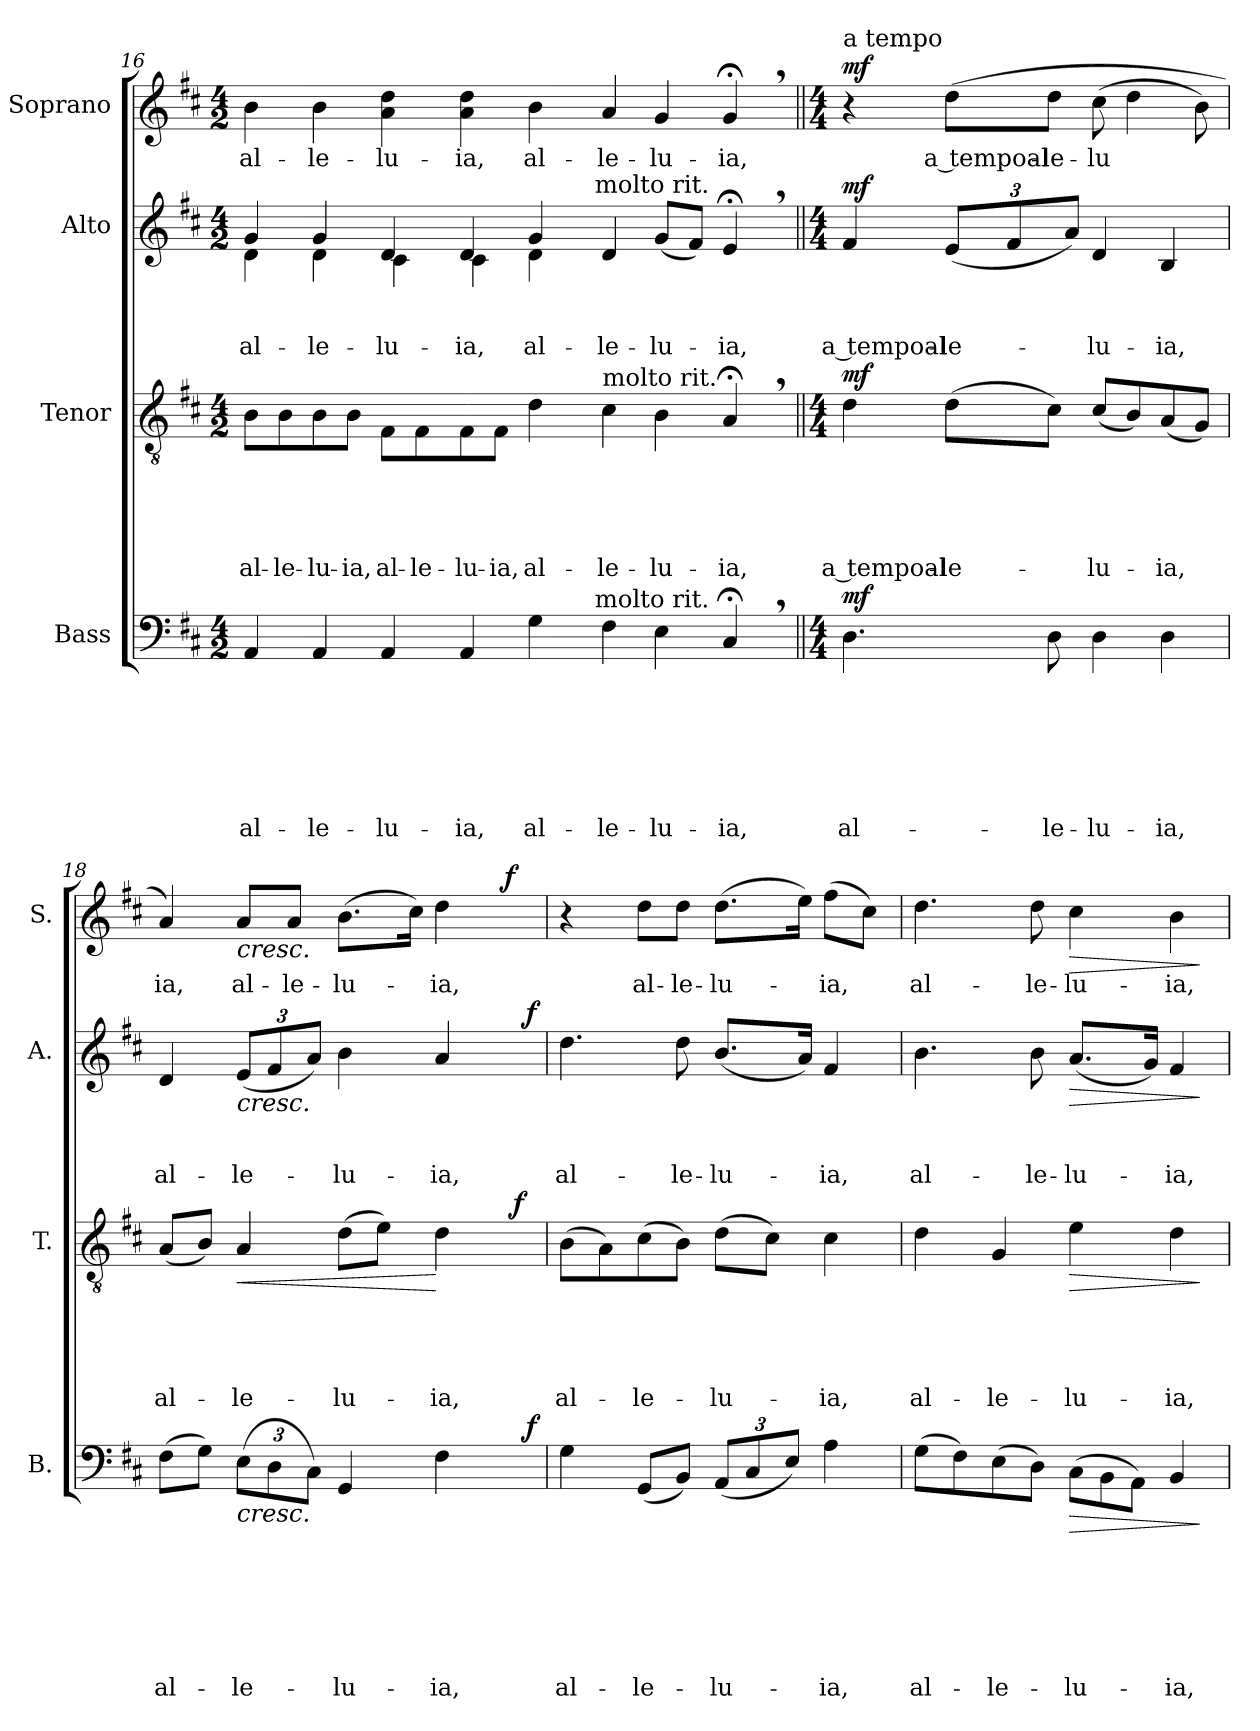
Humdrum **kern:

**kern	**text	**text	**text	**text	**text	**text	**text	**dynam	**kern	**text	**text	**text	**text	**text	**dynam	**kern	**text	**text	**text	**dynam	**kern	**text	**dynam
*part4	*part4	*part4	*part4	*part4	*part4	*part4	*part4	*part4	*part3	*part3	*part3	*part3	*part3	*part3	*part3	*part2	*part2	*part2	*part2	*part2	*part1	*part1	*part1
*staff4	*staff4	*staff4	*staff4	*staff4	*staff4	*staff4	*staff4	*staff4	*staff3	*staff3	*staff3	*staff3	*staff3	*staff3	*staff3	*staff2	*staff2	*staff2	*staff2	*staff2	*staff1	*staff1	*staff1
*I"Bass	*	*	*	*	*	*	*	*	*I"Tenor	*	*	*	*	*	*	*I"Alto	*	*	*	*	*I"Soprano	*	*
*I'B.	*	*	*	*	*	*	*	*	*I'T.	*	*	*	*	*	*	*I'A.	*	*	*	*	*I'S.	*	*
*clefF4	*	*	*	*	*	*	*	*	*clefGv2	*	*	*	*	*	*	*clefG2	*	*	*	*	*clefG2	*	*
*k[f#c#]	*	*	*	*	*	*	*	*	*k[f#c#]	*	*	*	*	*	*	*k[f#c#]	*	*	*	*	*k[f#c#]	*	*
*D:	*	*	*	*	*	*	*	*	*D:	*	*	*	*	*	*	*D:	*	*	*	*	*D:	*	*
*M4/2	*	*	*	*	*	*	*	*	*M4/2	*	*	*	*	*	*	*M4/2	*	*	*	*	*M4/2	*	*
=16	=16	=16	=16	=16	=16	=16	=16	=16	=16	=16	=16	=16	=16	=16	=16	=16	=16	=16	=16	=16	=16	=16	=16
!	!	!	!	!	!	!	!LO:LY:b	!	!	!	!	!	!	!LO:LY:b	!	!	!	!	!LO:LY:b	!	!	!LO:LY:b	!
*^	*	*	*	*	*	*	*	*	*	*	*	*	*	*	*	*^	*	*	*	*	*	*	*
*	*	*	*	*	*	*	*	*	*	*	*	*	*	*	*	*	*	*^	*	*	*	*	*	*	*
4AA/	3%2ryy	.	.	.	.	.	.	al-	.	8B\L	.	.	.	.	al-	.	4g/	4d\	3%2ryy	.	.	al-	.	4b\	al-	.
!	!	!	!	!	!	!	!	!	!	!	!	!	!	!	!LO:LY:b	!	!	!	!	!	!	!	!	!	!	!
.	.	.	.	.	.	.	.	.	.	8B\	.	.	.	.	-le-	.	.	.	.	.	.	.	.	.	.	.
!	!	!	!	!	!	!	!	!LO:LY:b	!	!	!	!	!	!	!LO:LY:b	!	!	!	!	!	!	!LO:LY:b	!	!	!LO:LY:b	!
4AA/	.	.	.	.	.	.	.	-le-	.	8B\	.	.	.	.	-lu-	.	4g/	4d\	.	.	.	-le-	.	4b\	-le-	.
!	!	!	!	!	!	!	!	!	!	!	!	!	!	!	!LO:LY:b:rj	!	!	!	!	!	!	!	!	!	!	!
.	.	.	.	.	.	.	.	.	.	8B\J	.	.	.	.	-ia,	.	.	.	.	.	.	.	.	.	.	.
!	!	!	!	!	!	!	!	!LO:LY:b	!	!	!	!	!	!	!LO:LY:b	!	!	!	!	!	!	!LO:LY:b	!	!	!LO:LY:b	!
4AA/	.	.	.	.	.	.	.	-lu-	.	8F#\L	.	.	.	.	al-	.	4d/	4c#\	.	.	.	-lu-	.	4a\ 4dd\	-lu-	.
!	!	!	!	!	!	!	!	!	!	!	!	!	!	!	!LO:LY:b	!	!	!	!	!	!	!	!	!	!	!
.	.	.	.	.	.	.	.	.	.	8F#\	.	.	.	.	-le-	.	.	.	.	.	.	.	.	.	.	.
.	3ryy	.	.	.	.	.	.	.	.	.	.	.	.	.	.	.	.	.	3ryy	.	.	.	.	.	.	.
!	!	!	!	!	!	!	!	!LO:LY:b	!	!	!	!	!	!	!LO:LY:b	!	!	!	!	!	!	!LO:LY:b	!	!	!LO:LY:b	!
4AA/	.	.	.	.	.	.	.	-ia,	.	8F#\	.	.	.	.	-lu-	.	4d/	4c#\	.	.	.	-ia,	.	4a\ 4dd\	-ia,	.
!	!	!	!	!	!	!	!	!	!	!	!	!	!	!	!LO:LY:b:rj	!	!	!	!	!	!	!	!	!	!	!
.	.	.	.	.	.	.	.	.	.	8F#\J	.	.	.	.	-ia,	.	.	.	.	.	.	.	.	.	.	.
!	!	!	!	!	!	!	!	!LO:LY:b	!	!	!	!	!	!	!LO:LY:b	!	!	!	!	!	!	!LO:LY:b	!	!	!LO:LY:b	!
4G\	6ryy	.	.	.	.	.	.	al-	.	4d\	.	.	.	.	al-	.	4g/	4d\	6ryy	.	.	al-	.	4b\	al-	.
.	24..ryy	.	.	.	.	.	.	.	.	.	.	.	.	.	.	.	.	.	24..ryy	.	.	.	.	.	.	.
!	!	!	!	!	!	!	!	!	!	!	!	!	!	!	!	!	!	!	!LO:TX:a:t=molto rit.	!	!	!	!	!	!	!
!	!LO:TX:a:t=molto rit.	!	!	!	!	!	!	!	!	!	!	!	!	!	!	!	!	!	!	!	!	!	!	!	!	!
.	3%2ryy	.	.	.	.	.	.	.	.	.	.	.	.	.	.	.	.	.	3%2ryy	.	.	.	.	.	.	.
!	!	!	!	!	!	!	!	!	!	!LO:TX:a:t=molto rit.	!	!	!	!	!	!	!	!	!	!	!	!	!	!	!	!
!	!	!	!	!	!	!	!	!LO:LY:b	!	!	!	!	!	!	!LO:LY:b	!	!	!	!	!	!	!LO:LY:b	!	!	!LO:LY:b	!
4F#\	.	.	.	.	.	.	.	-le-	.	4c#\	.	.	.	.	-le-	.	4d/	2.ryy	.	.	.	-le-	.	4a/	-le-	.
!	!	!	!	!	!	!	!	!LO:LY:b	!	!	!	!	!	!	!LO:LY:b	!	!	!	!	!	!	!LO:LY:b	!	!	!LO:LY:b	!
4E\	.	.	.	.	.	.	.	-lu-	.	4B\	.	.	.	.	-lu-	.	(<8g/L	.	.	.	.	-lu-	.	4g/	-lu-	.
.	.	.	.	.	.	.	.	.	.	.	.	.	.	.	.	.	8f#/J)	.	.	.	.	.	.	.	.	.
!	!	!	!	!	!	!	!	!LO:LY:b	!	!	!	!	!	!	!LO:LY:b	!	!	!	!	!	!	!LO:LY:b	!	!	!LO:LY:b	!
4C#;,>/	.	.	.	.	.	.	.	-ia,	.	4A;,>/	.	.	.	.	-ia,	.	4e;<,>/	.	.	.	.	-ia,	.	4g;,>/	-ia,	.
.	12ryy	.	.	.	.	.	.	.	.	.	.	.	.	.	.	.	.	.	12ryy	.	.	.	.	.	.	.
.	96ryy	.	.	.	.	.	.	.	.	.	.	.	.	.	.	.	.	.	96ryy	.	.	.	.	.	.	.
*v	*v	*	*	*	*	*	*	*	*	*	*	*	*	*	*	*	*v	*v	*v	*	*	*	*	*	*	*
!!LO:LB:g=z
=17||	=17||	=17||	=17||	=17||	=17||	=17||	=17||	=17||	=17||	=17||	=17||	=17||	=17||	=17||	=17||	=17||	=17||	=17||	=17||	=17||	=17||	=17||	=17||
*M4/4	*	*	*	*	*	*	*	*	*M4/4	*	*	*	*	*	*	*M4/4	*	*	*	*	*M4/4	*	*
*^	*	*	*	*	*	*	*	*	*	*	*	*	*	*	*	*^	*	*	*	*	*	*	*
*	*	*	*	*	*	*	*	*	*	*	*	*	*	*	*	*	*	*^	*	*	*	*	*	*	*
!	!	!	!	!	!	!	!	!	!	!	!	!	!	!	!	!	!	!	!	!	!	!	!	!LO:TX:a:t=a tempo	!	!
!	!	!	!	!	!	!	!	!LO:LY:b	!LO:DY:a	!	!	!	!	!	!LO:LY:b:rj	!LO:DY:a	!	!	!	!	!	!LO:LY:b:rj	!LO:DY:a	!	!	!LO:DY:a
*v	*v	*	*	*	*	*	*	*	*	*	*	*	*	*	*	*	*v	*v	*v	*	*	*	*	*	*	*
4.D\	.	.	.	.	.	.	al-	mf	4d\	.	.	.	.	a tempoal-	mf	4f#/	.	.	a tempoal-	mf	4r	.	mf
!	!	!	!	!	!	!	!	!	!	!	!	!	!	!LO:LY:b	!	!	!	!	!LO:LY:b	!	!	!LO:LY:b:rj	!
.	.	.	.	.	.	.	.	.	(>8d\L	.	.	.	.	-le-	.	(<12e/L	.	.	-le-	.	(>8dd\L	a tempoal-	.
.	.	.	.	.	.	.	.	.	.	.	.	.	.	.	.	12f#/	.	.	.	.	.	.	.
!	!	!	!	!	!	!	!LO:LY:b	!	!	!	!	!	!	!	!	!	!	!	!	!	!	!LO:LY:b	!
8D\	.	.	.	.	.	.	-le-	.	8c#\J)	.	.	.	.	.	.	.	.	.	.	.	8dd\J	-le-	.
.	.	.	.	.	.	.	.	.	.	.	.	.	.	.	.	12a/J)	.	.	.	.	.	.	.
!	!	!	!	!	!	!	!LO:LY:b	!	!	!	!	!	!	!LO:LY:b	!	!	!	!	!LO:LY:b	!	!	!LO:LY:b	!
4D\	.	.	.	.	.	.	-lu-	.	(<8c#/L	.	.	.	.	-lu-	.	4d/	.	.	-lu-	.	(<8cc#\	-lu	.
.	.	.	.	.	.	.	.	.	8B/)	.	.	.	.	.	.	.	.	.	.	.	4dd\	.	.
!	!	!	!	!	!	!	!LO:LY:b	!	!	!	!	!	!	!LO:LY:b	!	!	!	!	!LO:LY:b	!	!	!	!
4D\	.	.	.	.	.	.	-ia,	.	(<8A/	.	.	.	.	-ia,	.	4B/	.	.	-ia,	.	.	.	.
.	.	.	.	.	.	.	.	.	8G/J)	.	.	.	.	.	.	.	.	.	.	.	8b\)	.	.
=18	=18	=18	=18	=18	=18	=18	=18	=18	=18	=18	=18	=18	=18	=18	=18	=18	=18	=18	=18	=18	=18	=18	=18
!	!	!	!	!	!	!	!LO:LY:b	!	!	!	!	!	!	!LO:LY:b	!	!	!	!	!LO:LY:b	!	!	!LO:LY:b	!
*^	*	*	*	*	*	*	*	*	*^	*	*	*	*	*	*	*^	*	*	*	*	*^	*	*
(>8F#\L	3%2ryy	.	.	.	.	.	.	al-	.	(<8A/L	2...ryy	.	.	.	.	al-	.	4d/	3%2ryy	.	.	al-	.	4a/)	3%2ryy	ia,	.
8G\J)	.	.	.	.	.	.	.	.	.	8B/J)	.	.	.	.	.	.	.	.	.	.	.	.	.	.	.	.	.
!	!	!	!	!	!	!	!	!LO:LY:b	!LO:HP:b	!	!	!	!	!	!	!LO:LY:b	!LO:HP:b	!	!	!	!	!LO:LY:b	!LO:HP:b	!	!	!LO:LY:b	!LO:HP:b
(<12E\L	.	.	.	.	.	.	.	-le-	<	4A/	.	.	.	.	.	-le-	<	(<12e/L	.	.	.	-le-	<	8a/L	.	al-	<
12D\	.	.	.	.	.	.	.	.	.	.	.	.	.	.	.	.	.	12f#/	.	.	.	.	.	.	.	.	.
!	!	!	!	!	!	!	!	!	!	!	!	!	!	!	!	!	!	!	!	!	!	!	!	!	!	!LO:LY:b	!
.	.	.	.	.	.	.	.	.	.	.	.	.	.	.	.	.	.	.	.	.	.	.	.	8a/J	.	-le-	.
12C#\J)	.	.	.	.	.	.	.	.	.	.	.	.	.	.	.	.	.	12a/J)	.	.	.	.	.	.	.	.	.
!	!	!	!	!	!	!	!	!LO:LY:b	!	!	!	!	!	!	!	!LO:LY:b	!	!	!	!	!	!LO:LY:b	!	!	!	!LO:LY:b	!
4GG/	.	.	.	.	.	.	.	-lu-	.	(>8d\L	.	.	.	.	.	-lu-	.	4b\	.	.	.	-lu-	.	(>8.b\L	.	-lu-	.
.	.	.	.	.	.	.	.	.	.	8e\J)	.	.	.	.	.	.	.	.	.	.	.	.	.	.	.	.	.
.	6..ryy	.	.	.	.	.	.	.	.	.	.	.	.	.	.	.	.	.	6..ryy	.	.	.	.	.	6ryy	.	.
.	.	.	.	.	.	.	.	.	.	.	.	.	.	.	.	.	.	.	.	.	.	.	.	16cc#\Jk)	.	.	.
!	!	!	!	!	!	!	!	!LO:LY:b	!	!	!	!	!	!	!	!LO:LY:b	!	!	!	!	!	!LO:LY:b	!	!	!	!LO:LY:b	!
4F#\	.	.	.	.	.	.	.	-ia,	.	4d\	.	.	.	.	.	-ia,	[	4a/	.	.	.	-ia,	.	4dd\	.	-ia,	.
.	.	.	.	.	.	.	.	.	.	.	.	.	.	.	.	.	.	.	.	.	.	.	.	.	12ryy	.	.
.	.	.	.	.	.	.	.	.	.	.	.	.	.	.	.	.	.	.	.	.	.	.	.	.	96ryy	.	.
!	!	!	!	!	!	!	!	!	!	!	!	!	!	!	!	!	!	!	!	!	!	!	!	!	!	!	!LO:DY:a
.	.	.	.	.	.	.	.	.	.	.	.	.	.	.	.	.	.	.	.	.	.	.	.	.	24..ryy	.	f
!	!	!	!	!	!	!	!	!	!	!	!	!	!	!	!	!	!LO:DY:a	!	!	!	!	!	!	!	!	!	!
.	.	.	.	.	.	.	.	.	.	.	16ryy	.	.	.	.	.	f	.	.	.	.	.	.	.	.	.	.
!	!	!	!	!	!	!	!	!	!LO:DY:a	!	!	!	!	!	!	!	!	!	!	!	!	!	!LO:DY:a	!	!	!	!
.	24ryy	.	.	.	.	.	.	.	f	.	.	.	.	.	.	.	.	.	24ryy	.	.	.	f	.	.	.	.
.	.	.	.	.	.	.	.	.	[	.	.	.	.	.	.	.	.	.	.	.	.	.	[	.	.	.	[
=19	=19	=19	=19	=19	=19	=19	=19	=19	=19	=19	=19	=19	=19	=19	=19	=19	=19	=19	=19	=19	=19	=19	=19	=19	=19	=19	=19
!	!	!	!	!	!	!	!	!LO:LY:b	!	!	!	!	!	!	!	!LO:LY:b	!	!	!	!	!	!LO:LY:b	!	!	!	!	!
*v	*v	*	*	*	*	*	*	*	*	*	*	*	*	*	*	*	*	*v	*v	*	*	*	*	*v	*v	*	*
*	*	*	*	*	*	*	*	*	*v	*v	*	*	*	*	*	*	*	*	*	*	*	*	*	*
4G\	.	.	.	.	.	.	al-	.	(>8B\L	.	.	.	.	al-	.	4.dd\	.	.	al-	.	4r	.	.
.	.	.	.	.	.	.	.	.	8A\)	.	.	.	.	.	.	.	.	.	.	.	.	.	.
!	!	!	!	!	!	!	!LO:LY:b	!	!	!	!	!	!	!LO:LY:b	!	!	!	!	!	!	!	!LO:LY:b	!
(<8GG/L	.	.	.	.	.	.	-le-	.	(>8c#\	.	.	.	.	-le-	.	.	.	.	.	.	8dd\L	al-	.
!	!	!	!	!	!	!	!	!	!	!	!	!	!	!	!	!	!	!	!LO:LY:b	!	!	!LO:LY:b	!
8BB/J)	.	.	.	.	.	.	.	.	8B\J)	.	.	.	.	.	.	8dd\	.	.	-le-	.	8dd\J	-le-	.
!	!	!	!	!	!	!	!LO:LY:b	!	!	!	!	!	!	!LO:LY:b	!	!	!	!	!LO:LY:b	!	!	!LO:LY:b	!
(<12AA/L	.	.	.	.	.	.	-lu-	.	(>8d\L	.	.	.	.	-lu-	.	(<8.b/L	.	.	-lu-	.	(>8.dd\L	-lu-	.
12C#/	.	.	.	.	.	.	.	.	.	.	.	.	.	.	.	.	.	.	.	.	.	.	.
.	.	.	.	.	.	.	.	.	8c#\J)	.	.	.	.	.	.	.	.	.	.	.	.	.	.
12E/J)	.	.	.	.	.	.	.	.	.	.	.	.	.	.	.	.	.	.	.	.	.	.	.
.	.	.	.	.	.	.	.	.	.	.	.	.	.	.	.	16a/Jk)	.	.	.	.	16ee\Jk)	.	.
!	!	!	!	!	!	!	!LO:LY:b	!	!	!	!	!	!	!LO:LY:b	!	!	!	!	!LO:LY:b	!	!	!LO:LY:b	!
4A\	.	.	.	.	.	.	-ia,	.	4c#\	.	.	.	.	-ia,	.	4f#/	.	.	-ia,	.	(>8ff#\L	-ia,	.
.	.	.	.	.	.	.	.	.	.	.	.	.	.	.	.	.	.	.	.	.	8cc#\J)	.	.
=20	=20	=20	=20	=20	=20	=20	=20	=20	=20	=20	=20	=20	=20	=20	=20	=20	=20	=20	=20	=20	=20	=20	=20
!	!	!	!	!	!	!	!LO:LY:b	!	!	!	!	!	!	!LO:LY:b	!	!	!	!	!LO:LY:b	!	!	!LO:LY:b	!
(>8G\L	.	.	.	.	.	.	al-	.	4d\	.	.	.	.	al-	.	4.b\	.	.	al-	.	4.dd\	al-	.
8F#\)	.	.	.	.	.	.	.	.	.	.	.	.	.	.	.	.	.	.	.	.	.	.	.
!	!	!	!	!	!	!	!LO:LY:b	!	!	!	!	!	!	!LO:LY:b	!	!	!	!	!	!	!	!	!
(>8E\	.	.	.	.	.	.	-le-	.	4G/	.	.	.	.	-le-	.	.	.	.	.	.	.	.	.
!	!	!	!	!	!	!	!	!	!	!	!	!	!	!	!	!	!	!	!LO:LY:b	!	!	!LO:LY:b	!
8D\J)	.	.	.	.	.	.	.	.	.	.	.	.	.	.	.	8b\	.	.	-le-	.	8dd\	-le-	.
*Xtuplet	*	*	*	*	*	*	*	*	*	*	*	*	*	*	*	*	*	*	*	*	*	*	*
!	!	!	!	!	!	!	!LO:LY:b	!LO:HP:b	!	!	!	!	!	!LO:LY:b	!LO:HP:b	!	!	!	!LO:LY:b	!LO:HP:b	!	!LO:LY:b	!LO:HP:b
(<12C#\L	.	.	.	.	.	.	-lu-	>	4e\	.	.	.	.	-lu-	>	(<8.a/L	.	.	-lu-	>	4cc#\	-lu-	>
12BB\	.	.	.	.	.	.	.	.	.	.	.	.	.	.	.	.	.	.	.	.	.	.	.
12AA\J)	.	.	.	.	.	.	.	.	.	.	.	.	.	.	.	.	.	.	.	.	.	.	.
.	.	.	.	.	.	.	.	.	.	.	.	.	.	.	.	16g/Jk)	.	.	.	.	.	.	.
!	!	!	!	!	!	!	!LO:LY:b	!	!	!	!	!	!	!LO:LY:b	!	!	!	!	!LO:LY:b	!	!	!LO:LY:b	!
4BB/	.	.	.	.	.	.	-ia,	.	4d\	.	.	.	.	-ia,	.	4f#/	.	.	-ia,	.	4b\	-ia,	.
.	.	.	.	.	.	.	.	]	.	.	.	.	.	.	]	.	.	.	.	]	.	.	]
=	=	=	=	=	=	=	=	=	=	=	=	=	=	=	=	=	=	=	=	=	=	=	=
*-	*-	*-	*-	*-	*-	*-	*-	*-	*-	*-	*-	*-	*-	*-	*-	*-	*-	*-	*-	*-	*-	*-	*-
